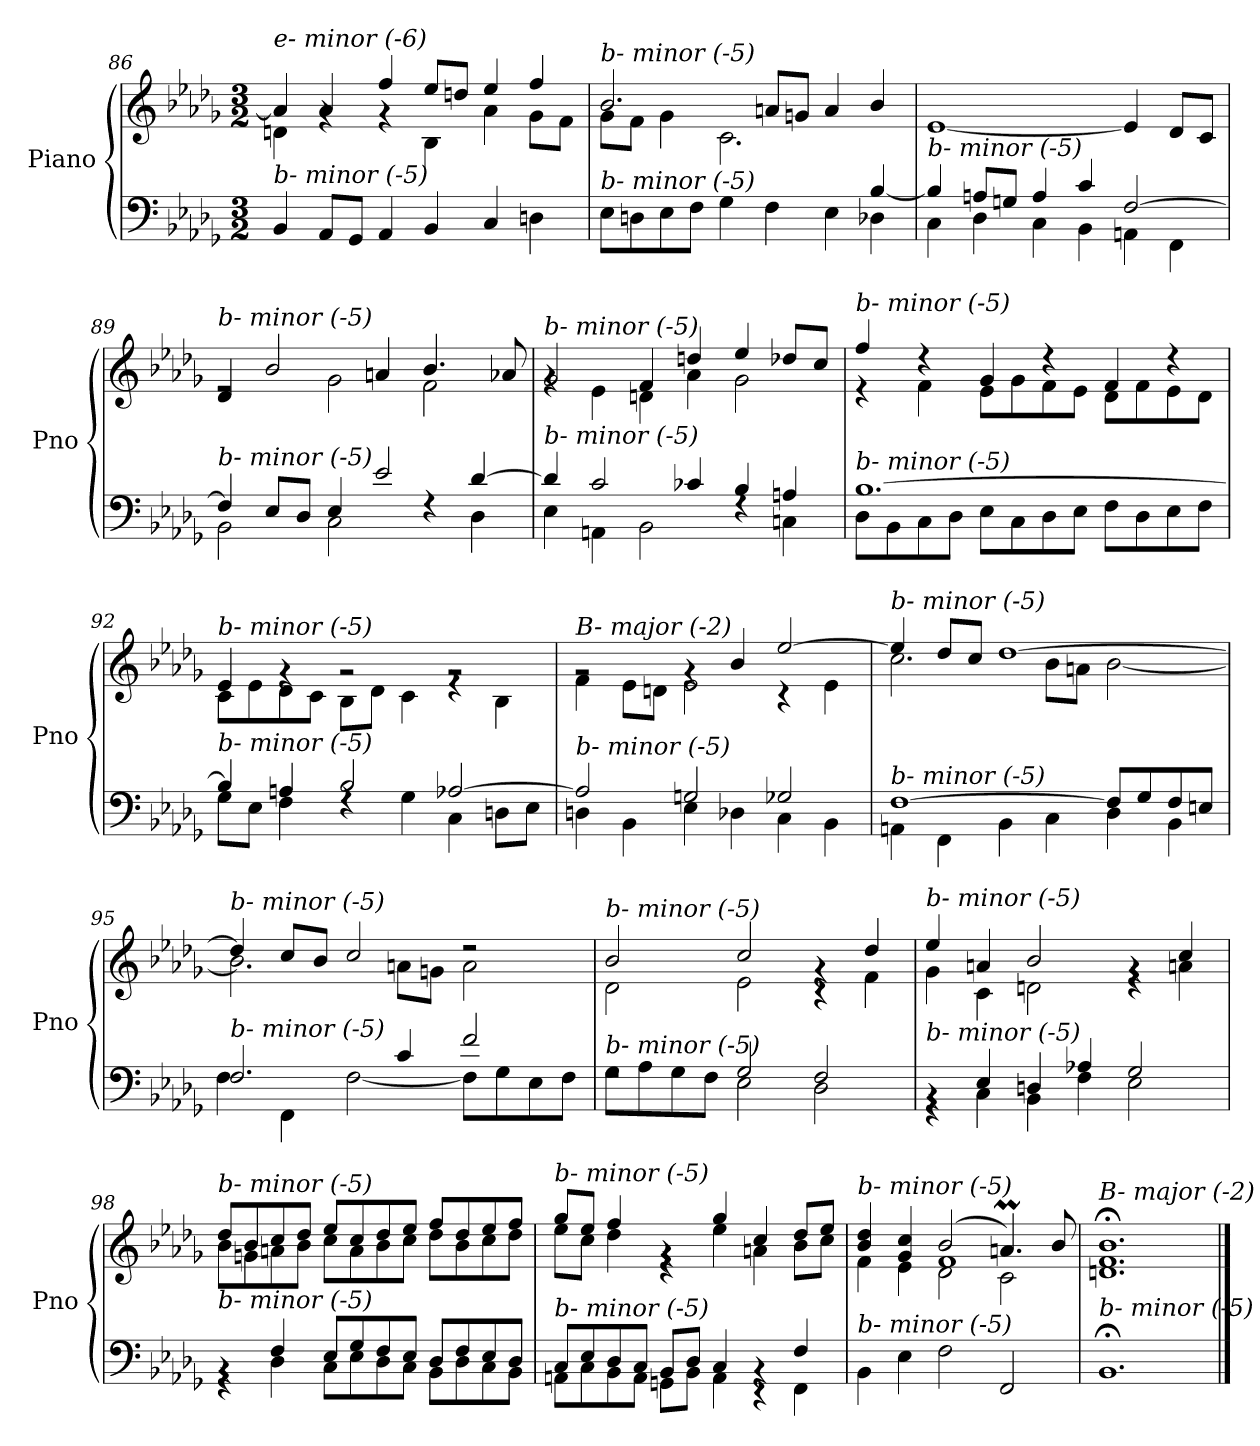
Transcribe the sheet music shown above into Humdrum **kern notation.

**kern	**kern
*part1	*part1
*staff2	*staff1
*I"Piano	*
*I'Pno	*
*clefF4	*clefG2
*k[b-e-a-d-g-]	*k[b-e-a-d-g-]
*M3/2	*M3/2
=86	=86
*	*^
!	!LO:TX:i:t=e- minor (-6)	!
!LO:TX:i:t=b- minor (-5)	!	!
4BB-/	4a-/]	4dn\
8AA-/L	4a-/	4rg
8GG-/J	.	.
4AA-/	4ff/	4rg
4BB-/	8ee-/L	4B-\
.	8ddn/J	.
4C/	4ee-/	4a-\
4Dn\	4ff/	8g-\L
.	.	8f\J
=87	=87	=87
*^	*	*^
*	*^	*	*	*
!	!	!	!LO:TX:i:t=b- minor (-5)	!	!
!LO:TX:i:t=b- minor (-5)	!	!	!	!	!
1ryy	8E-\L	1ryy	2.b-/	8g-\L	1ryy
.	8Dn\	.	.	8f\J	.
.	8E-\	.	.	4g-\	.
.	8F\J	.	.	.	.
.	4G-\	.	.	2.c\	.
.	4F\	.	8an/L	.	.
.	.	.	8gn/J	.	.
4ryy	4E-\	4ryy	4a/	.	4ryy
4ryy	[4B-/	4D-X\	4b-/	4ryy	4ryy
!!LO:LB:g=z
=88	=88	=88	=88	=88	=88
!	!	!	!LO:TX:i:t=b- minor (-5)	!	!
!LO:TX:i:t=b- minor (-5)	!	!	!	!	!
*	*v	*v	*	*	*
*	*	*v	*v	*v
4B-/]	4C\	[1e-
8An/L	4D-\	.
8Gn/J	.	.
4A/	4C\	.
4c/	4BB-\	.
[2F/	4AAn\	4e-/]
.	4FF\	8d-/L
.	.	8c/J
=89	=89	=89
*	*	*^
!	!	!LO:TX:i:t=b- minor (-5)	!
!LO:TX:i:t=b- minor (-5)	!	!	!
4F/]	2BB-\	4d-/	2re
8E-/L	.	2b-/	.
8D-/J	.	.	.
4E-/	2C\	.	2g-\
2e-/	.	4an/	.
.	4rF	4.b-/	2f\
[4d-/	4D-\	.	.
.	.	8a-X/	.
=90	=90	=90	=90
!	!	!LO:TX:i:t=b- minor (-5)	!
!LO:TX:i:t=b- minor (-5)	!	!	!
4d-/]	4E-\	2g-/	4rg
2c/	4AAn\	.	4e-\
.	2BB-\	4f/	4dn\
4c-X/	.	4ddn/	4a-\
4B-/	4rF	4ee-/	2g-\
4An/	4Cn\	8dd-X/L	.
.	.	8cc/J	.
=91	=91	=91	=91
!	!	!LO:TX:i:t=b- minor (-5)	!
!LO:TX:i:t=b- minor (-5)	!	!	!
[1.B-	8D-\L	4ff/	4r
.	8BB-\	.	.
.	8C\	4r	4f\
.	8D-\J	.	.
.	8E-\L	4g-/	8e-\L
.	8C\	.	8g-\
.	8D-\	4r	8f\
.	8E-\J	.	8e-\J
.	8F\L	4f/	8d-\L
.	8D-\	.	8f\
.	8E-\	4r	8e-\
.	8F\J	.	8d-\J
!!LO:PB:g=z	!!
=92	=92	=92	=92
!	!	!LO:TX:i:t=b- minor (-5)	!
!LO:TX:i:t=b- minor (-5)	!	!	!
4B-/]	8G-\L	4e-/	8c\L
.	8E-\J	.	8e-\
4An/	4F\	4rg	8d-\
.	.	.	8c\J
2B-/	4rF	2rg	8B-\L
.	.	.	8d-\J
.	4G-\	.	4c\
[2A-X/	4C\	2rg	4re
.	8Dn\L	.	4B-\
.	8E-\J	.	.
=93	=93	=93	=93
!	!	!LO:TX:i:t=B- major (-2)	!
!LO:TX:i:t=b- minor (-5)	!	!	!
2A-/]	4Dn\	2rg	4f\
.	4BB-\	.	8e-\L
.	.	.	8dn\J
2Gn/	4E-\	4rg	2e-\
.	4D-X\	4b-/	.
2G-X/	4C\	[2ee-/	4r
.	4BB-\	.	4e-\
=94	=94	=94	=94
!	!	!LO:TX:i:t=b- minor (-5)	!
!LO:TX:i:t=b- minor (-5)	!	!	!
[1F	4AAn\	4ee-/]	2.cc\
.	4FF\	8dd-/L	.
.	.	8cc/J	.
.	4BB-\	[1dd-	.
.	4C\	.	8b-\L
.	.	.	8an\J
8F/L]	4D-\	.	[2b-\
8G-/	.	.	.
8F/	4BB-\	.	.
8En/J	.	.	.
=95	=95	=95	=95
!	!	!LO:TX:i:t=b- minor (-5)	!
!LO:TX:i:t=b- minor (-5)	!	!	!
2.F/	4F\	4dd-/]	2.b-\]
.	4FF\	8cc/L	.
.	.	8b-/J	.
.	[2F\	2cc/	.
4c/	.	.	8an\L
.	.	.	8gn\J
2f/	8F\L]	2r	2a\
.	8G-\	.	.
.	8E-\	.	.
.	8F\J	.	.
!!LO:LB:g=z	!!
=96	=96	=96	=96
!	!	!LO:TX:i:t=b- minor (-5)	!
!LO:TX:i:t=b- minor (-5)	!	!	!
2rF	8G-\L	2b-/	2d-\
.	8A-\	.	.
.	8G-\	.	.
.	8F\J	.	.
2G-/	2E-\	2cc/	2e-\
2F/	2D-\	4rg	4r
.	.	4dd-/	4f\
=97	=97	=97	=97
!	!	!LO:TX:i:t=b- minor (-5)	!
!LO:TX:i:t=b- minor (-5)	!	!	!
4rBB	4r	4ee-/	4g-\
4E-/	4C\	4an/	4c\
4Dn/	4BB-\	2b-/	2dn\
4A-X/	4F\	.	.
2G-/	2E-\	4rg	4r
.	.	4cc/	4an\
=98	=98	=98	=98
!	!	!LO:TX:i:t=b- minor (-5)	!
!LO:TX:i:t=b- minor (-5)	!	!	!
4rBB	4r	8dd-/L	8b-\L
.	.	8b-/	8gn\
4F/	4D-\	8cc/	8an\
.	.	8dd-/J	8b-\J
8E-/L	8C\L	8ee-/L	8cc\L
8G-/	8E-\	8cc/	8a\
8F/	8D-\	8dd-/	8b-\
8E-/J	8C\J	8ee-/J	8cc\J
8D-/L	8BB-\L	8ff/L	8dd-\L
8F/	8D-\	8dd-/	8b-\
8E-/	8C\	8ee-/	8cc\
8D-/J	8BB-\J	8ff/J	8dd-\J
=99	=99	=99	=99
!	!	!LO:TX:i:t=b- minor (-5)	!
!LO:TX:i:t=b- minor (-5)	!	!	!
8C/L	8AAn\L	8gg-/L	8ee-\L
8E-/	8C\	8ee-/J	8cc\J
8D-/	8BB-\	4ff/	4dd-\
8C/J	8AA\J	.	.
8BB-/L	8GGn\L	4rg	4r
8D-/J	8BB-\J	.	.
4C/	4AA\	4gg-/	4ee-\
4rBB	4r	4cc/	4an\
4F/	4FF\	8dd-/L	8b-\L
.	.	8ee-/J	8cc\J
=100	=100	=100	=100
*	*	*	*^
!	!	!LO:TX:i:t=b- minor (-5)	!	!
!LO:TX:i:t=b- minor (-5)	!	!	!	!
2ryy	4BB-\	4b-/ 4dd-/	4f\	2ryy
.	4E-\	4g-/ 4cc/	4e-\	.
1ryy	2F\	(2b-/	2d-\	1f
.	2FF/	4.anm/)	2c\	.
.	.	8b-/	.	.
*v	*v	*	*	*
*	*v	*v	*v
=101	=101
!	!LO:TX:i:t=B- major (-2)
!LO:TX:i:t=b- minor (-5)	!
1.BB-;	1.dn;< 1.f;< 1.b-;<
==	==
*-	*-
